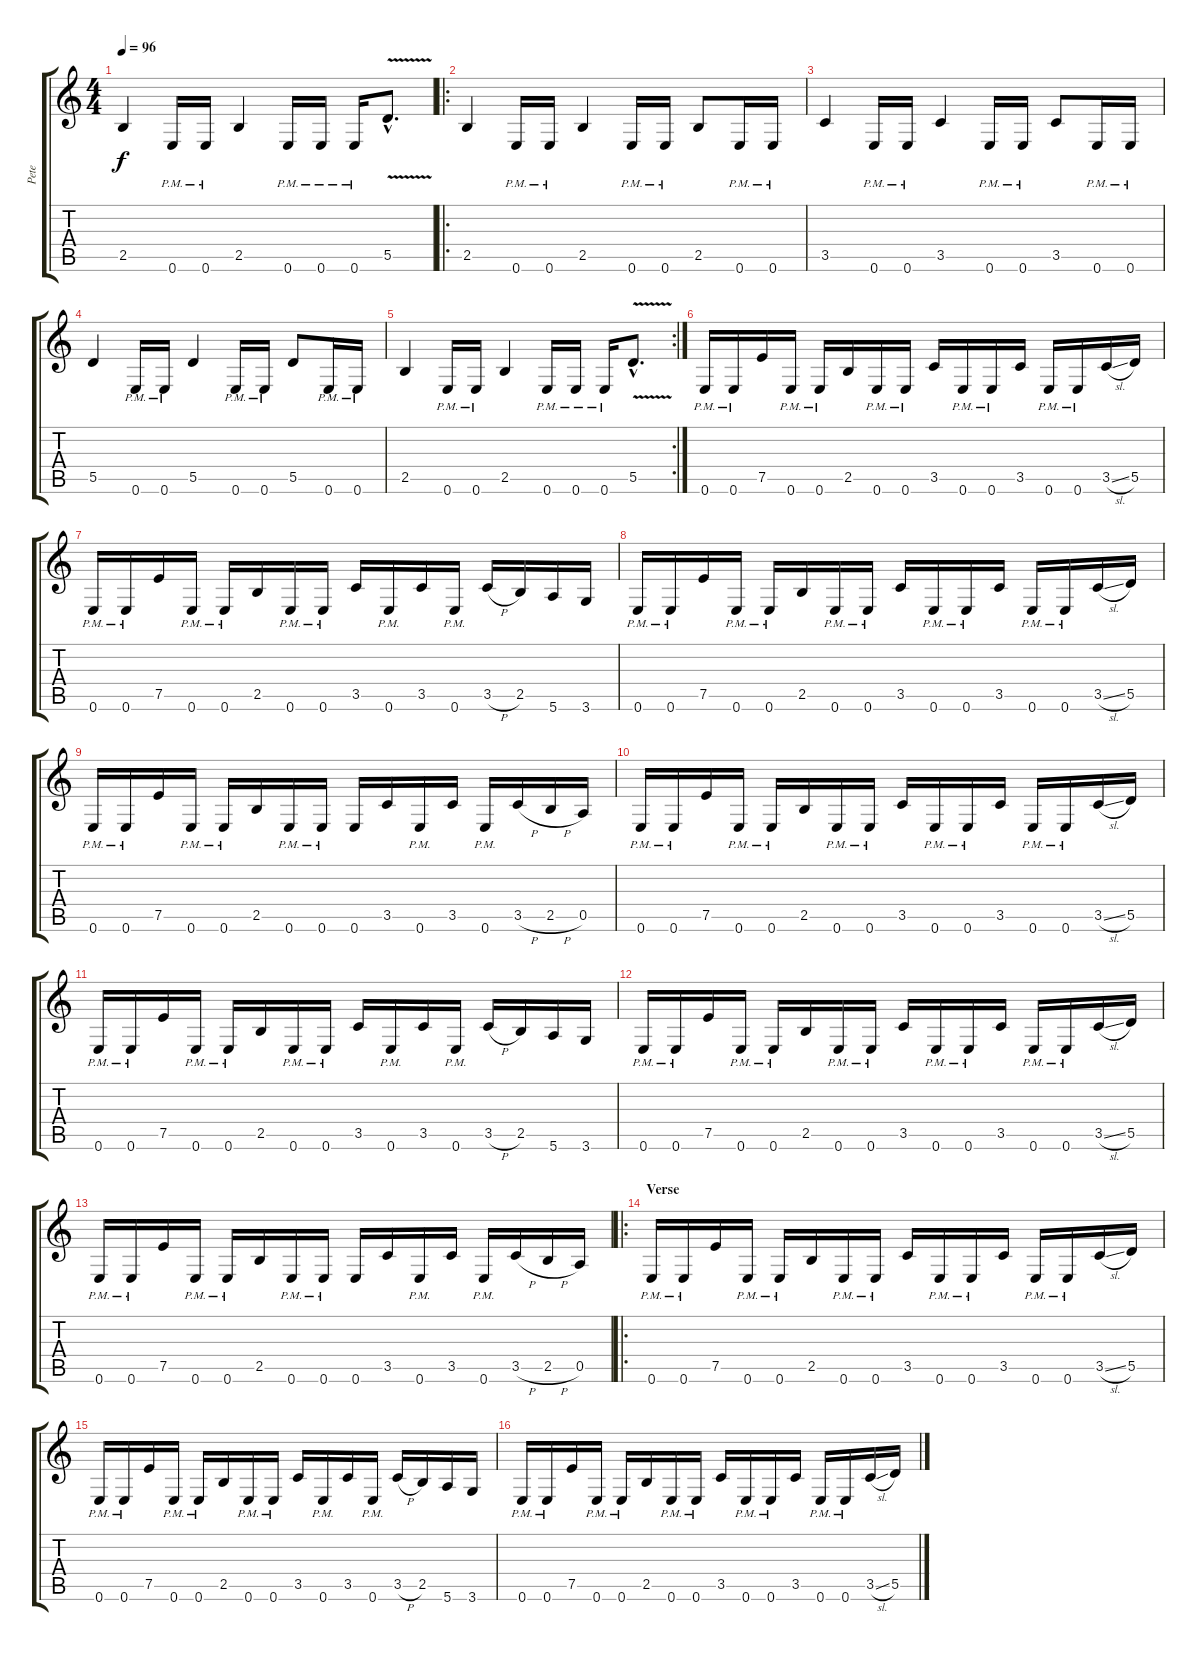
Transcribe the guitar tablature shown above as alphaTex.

\track ("Pete" "Pete") {instrument distortionguitar}
\staff {score tabs}
\tuning (E4 B3 G3 D3 A2 E2) {hide}
\ts (4 4)
\tempo 96
\clef g2
\ks c
2.5.4{dy f} 0.6{pm}.16 0.6{pm}.16 2.5.4 0.6{pm}.16 0.6{pm}.16 0.6{pm}.16 5.5{v hac}.8{d} |
\ro
2.5.4 0.6{pm}.16 0.6{pm}.16 2.5.4 0.6{pm}.16 0.6{pm}.16 2.5.8 0.6{pm}.16 0.6{pm}.16 |
3.5.4 0.6{pm}.16 0.6{pm}.16 3.5.4 0.6{pm}.16 0.6{pm}.16 3.5.8 0.6{pm}.16 0.6{pm}.16 |
5.5.4 0.6{pm}.16 0.6{pm}.16 5.5.4 0.6{pm}.16 0.6{pm}.16 5.5.8 0.6{pm}.16 0.6{pm}.16 |
\rc 2
2.5.4 0.6{pm}.16 0.6{pm}.16 2.5.4 0.6{pm}.16 0.6{pm}.16 0.6{pm}.16 5.5{v hac}.8{d} |
0.6{pm}.16 0.6{pm}.16 7.5.16 0.6{pm}.16 0.6{pm}.16 2.5.16 0.6{pm}.16 0.6{pm}.16 3.5.16 0.6{pm}.16 0.6{pm}.16 3.5.16 0.6{pm}.16 0.6{pm}.16 3.5{sl}.16 5.5.16 |
0.6{pm}.16 0.6{pm}.16 7.5.16 0.6{pm}.16 0.6{pm}.16 2.5.16 0.6{pm}.16 0.6{pm}.16 3.5.16 0.6{pm}.16 3.5.16 0.6{pm}.16 3.5{h}.16 2.5.16 5.6.16 3.6.16 |
0.6{pm}.16 0.6{pm}.16 7.5.16 0.6{pm}.16 0.6{pm}.16 2.5.16 0.6{pm}.16 0.6{pm}.16 3.5.16 0.6{pm}.16 0.6{pm}.16 3.5.16 0.6{pm}.16 0.6{pm}.16 3.5{sl}.16 5.5.16 |
0.6{pm}.16 0.6{pm}.16 7.5.16 0.6{pm}.16 0.6{pm}.16 2.5.16 0.6{pm}.16 0.6{pm}.16 0.6.16 3.5.16 0.6{pm}.16 3.5.16 0.6{pm}.16 3.5{h}.16 2.5{h}.16 0.5.16 |
0.6{pm}.16 0.6{pm}.16 7.5.16 0.6{pm}.16 0.6{pm}.16 2.5.16 0.6{pm}.16 0.6{pm}.16 3.5.16 0.6{pm}.16 0.6{pm}.16 3.5.16 0.6{pm}.16 0.6{pm}.16 3.5{sl}.16 5.5.16 |
0.6{pm}.16 0.6{pm}.16 7.5.16 0.6{pm}.16 0.6{pm}.16 2.5.16 0.6{pm}.16 0.6{pm}.16 3.5.16 0.6{pm}.16 3.5.16 0.6{pm}.16 3.5{h}.16 2.5.16 5.6.16 3.6.16 |
0.6{pm}.16 0.6{pm}.16 7.5.16 0.6{pm}.16 0.6{pm}.16 2.5.16 0.6{pm}.16 0.6{pm}.16 3.5.16 0.6{pm}.16 0.6{pm}.16 3.5.16 0.6{pm}.16 0.6{pm}.16 3.5{sl}.16 5.5.16 |
0.6{pm}.16 0.6{pm}.16 7.5.16 0.6{pm}.16 0.6{pm}.16 2.5.16 0.6{pm}.16 0.6{pm}.16 0.6.16 3.5.16 0.6{pm}.16 3.5.16 0.6{pm}.16 3.5{h}.16 2.5{h}.16 0.5.16 |
\ro
\section ("" "Verse")
0.6{pm}.16 0.6{pm}.16 7.5.16 0.6{pm}.16 0.6{pm}.16 2.5.16 0.6{pm}.16 0.6{pm}.16 3.5.16 0.6{pm}.16 0.6{pm}.16 3.5.16 0.6{pm}.16 0.6{pm}.16 3.5{sl}.16 5.5.16 |
0.6{pm}.16 0.6{pm}.16 7.5.16 0.6{pm}.16 0.6{pm}.16 2.5.16 0.6{pm}.16 0.6{pm}.16 3.5.16 0.6{pm}.16 3.5.16 0.6{pm}.16 3.5{h}.16 2.5.16 5.6.16 3.6.16 |
0.6{pm}.16 0.6{pm}.16 7.5.16 0.6{pm}.16 0.6{pm}.16 2.5.16 0.6{pm}.16 0.6{pm}.16 3.5.16 0.6{pm}.16 0.6{pm}.16 3.5.16 0.6{pm}.16 0.6{pm}.16 3.5{sl}.16 5.5.16
